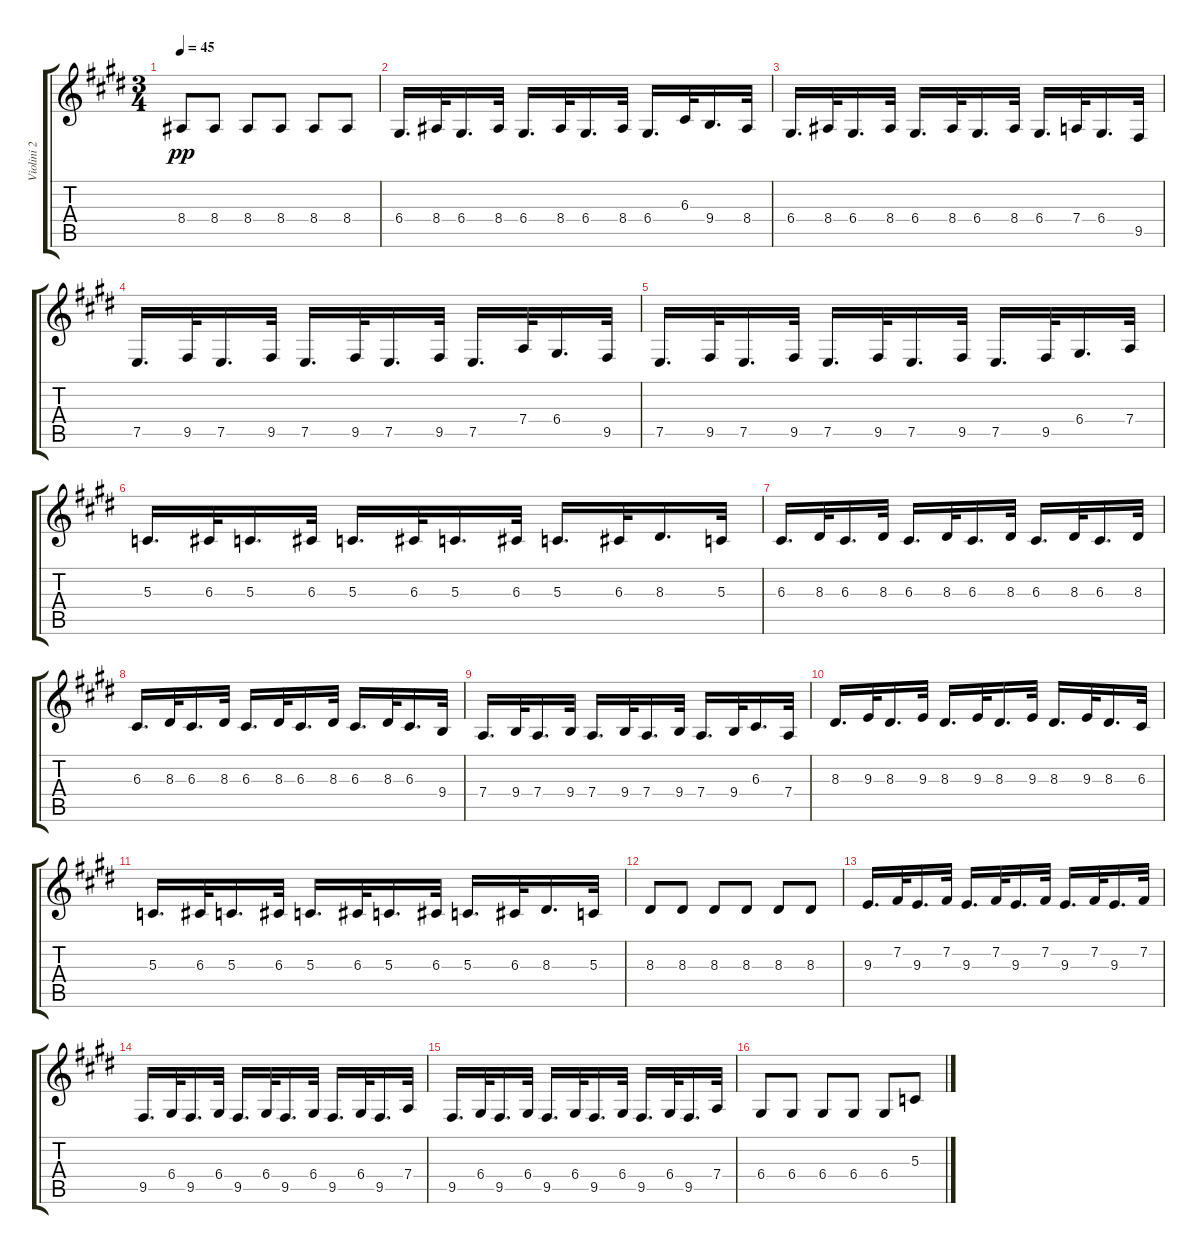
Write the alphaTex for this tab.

\track ("Violini 2" "Violini 2") {instrument violin}
\staff {score tabs}
\tuning (E4 B3 G3 D3 A2 E2) {hide}
\ts (3 4)
\tempo 45
\clef g2
\ks c#minor
8.4.8{dy pp} 8.4.8 8.4.8 8.4.8 8.4.8 8.4.8 |
6.4.16{d} 8.4.32 6.4.16{d} 8.4.32 6.4.16{d} 8.4.32 6.4.16{d} 8.4.32 6.4.16{d} 6.3.32 9.4.16{d} 8.4.32 |
\ks e
6.4.16{d} 8.4.32 6.4.16{d} 8.4.32 6.4.16{d} 8.4.32 6.4.16{d} 8.4.32 6.4.16{d} 7.4.32 6.4.16{d} 9.5.32 |
\ks c#minor
7.5.16{d} 9.5.32 7.5.16{d} 9.5.32 7.5.16{d} 9.5.32 7.5.16{d} 9.5.32 7.5.16{d} 7.4.32 6.4.16{d} 9.5.32 |
7.5.16{d} 9.5.32 7.5.16{d} 9.5.32 7.5.16{d} 9.5.32 7.5.16{d} 9.5.32 7.5.16{d} 9.5.32 6.4.16{d} 7.4.32 |
\ks e
5.3.16{d} 6.3.32 5.3.16{d} 6.3.32 5.3.16{d} 6.3.32 5.3.16{d} 6.3.32 5.3.16{d} 6.3.32 8.3.16{d} 5.3.32 |
\ks c#minor
6.3.16{d} 8.3.32 6.3.16{d} 8.3.32 6.3.16{d} 8.3.32 6.3.16{d} 8.3.32 6.3.16{d} 8.3.32 6.3.16{d} 8.3.32 |
6.3.16{d} 8.3.32 6.3.16{d} 8.3.32 6.3.16{d} 8.3.32 6.3.16{d} 8.3.32 6.3.16{d} 8.3.32 6.3.16{d} 9.4.32 |
\ks e
7.4.16{d} 9.4.32 7.4.16{d} 9.4.32 7.4.16{d} 9.4.32 7.4.16{d} 9.4.32 7.4.16{d} 9.4.32 6.3.16{d} 7.4.32 |
\ks c#minor
8.3.16{d} 9.3.32 8.3.16{d} 9.3.32 8.3.16{d} 9.3.32 8.3.16{d} 9.3.32 8.3.16{d} 9.3.32 8.3.16{d} 6.3.32 |
5.3.16{d} 6.3.32 5.3.16{d} 6.3.32 5.3.16{d} 6.3.32 5.3.16{d} 6.3.32 5.3.16{d} 6.3.32 8.3.16{d} 5.3.32 |
\ks e
8.3.8 8.3.8 8.3.8 8.3.8 8.3.8 8.3.8 |
\ks c#minor
9.3.16{d} 7.2.32 9.3.16{d} 7.2.32 9.3.16{d} 7.2.32 9.3.16{d} 7.2.32 9.3.16{d} 7.2.32 9.3.16{d} 7.2.32 |
9.5.16{d} 6.4.32 9.5.16{d} 6.4.32 9.5.16{d} 6.4.32 9.5.16{d} 6.4.32 9.5.16{d} 6.4.32 9.5.16{d} 7.4.32 |
\ks e
9.5.16{d} 6.4.32 9.5.16{d} 6.4.32 9.5.16{d} 6.4.32 9.5.16{d} 6.4.32 9.5.16{d} 6.4.32 9.5.16{d} 7.4.32 |
\ks c#minor
6.4.8 6.4.8 6.4.8 6.4.8 6.4.8 5.3.8
